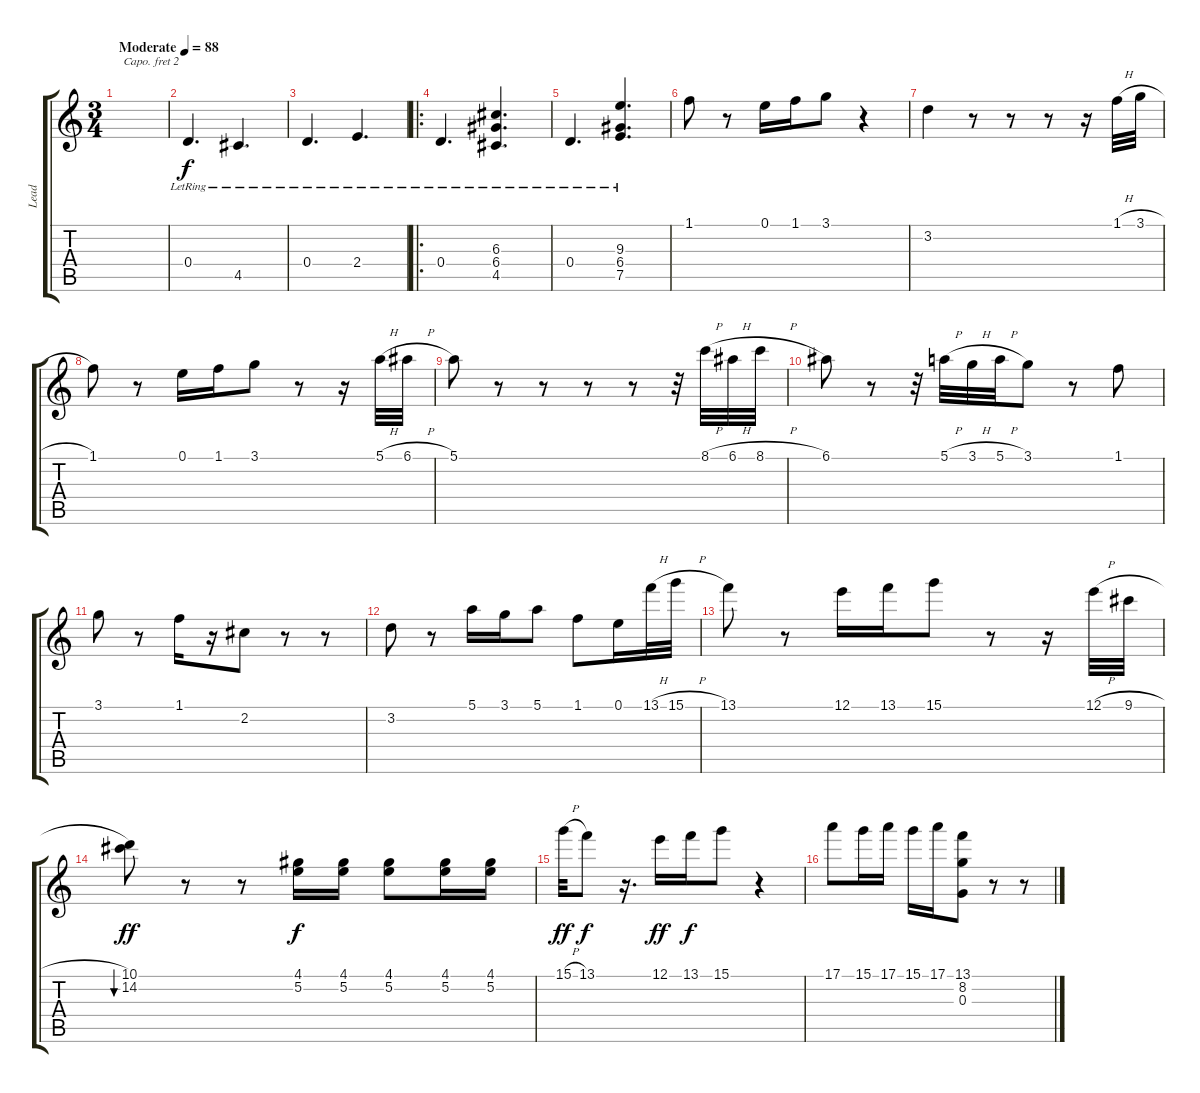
\track ("Lead" "Lead") {instrument overdrivenguitar}
\staff {score tabs}
\capo 2
\tuning (D4 A3 F3 C3 G2 C2) {hide}
\ts (3 4)
\tempo (88 "Moderate")
\clef g2
\ks c
|
0.4{lr}.4{d} 4.5{lr}.4{d} |
0.4{lr}.4{d} 2.4{lr}.4{d} |
\ro
0.4{lr}.4{d} (6.3{lr} 6.4{lr} 4.5{lr}).4{d} |
0.4{lr}.4{d} (9.3{lr} 6.4{lr} 7.5{lr}).4{d} |
1.1.8 r.8 0.1.16 1.1.16 3.1.8 r.4 |
3.2.4 r.8 r.8 r.8 r.16 1.1{h}.32 3.1{h}.32 |
1.1.8 r.8 0.1.16 1.1.16 3.1.8 r.8 r.16 5.1{h}.32 6.1{h}.32 |
5.1.8 r.8 r.8 r.8 r.8 r.32 8.1{h}.32 6.1{h}.32 8.1{h}.32 |
6.1.8 r.8 r.32 5.1{h}.32 3.1{h}.32 5.1{h}.32 3.1.8 r.8 1.1.8 |
3.1.8 r.8 1.1.16 r.16 2.2.8 r.8 r.8 |
3.2.8 r.8 5.1.16 3.1.16 5.1.8 1.1.8 0.1.16 13.1{h}.32 15.1{h}.32 |
13.1.8 r.8 12.1.16 13.1.16 15.1.8 r.8 r.16 12.1{h}.32 9.1{h}.32 |
(10.1 14.2).8{bu 480 dy ff} r.8 r.8 (4.1 5.2).16{dy f} (4.1 5.2).16 (4.1 5.2).8 (4.1 5.2).16 (4.1 5.2).16 |
15.1{h}.32{dy ff} 13.1.8{dy f} r.16{d} 12.1.16{dy ff} 13.1.16{dy f} 15.1.8 r.4 |
17.1.8 15.1.16 17.1.16 15.1.16 17.1.16 (13.1 8.2 0.3).8 r.8 r.8
